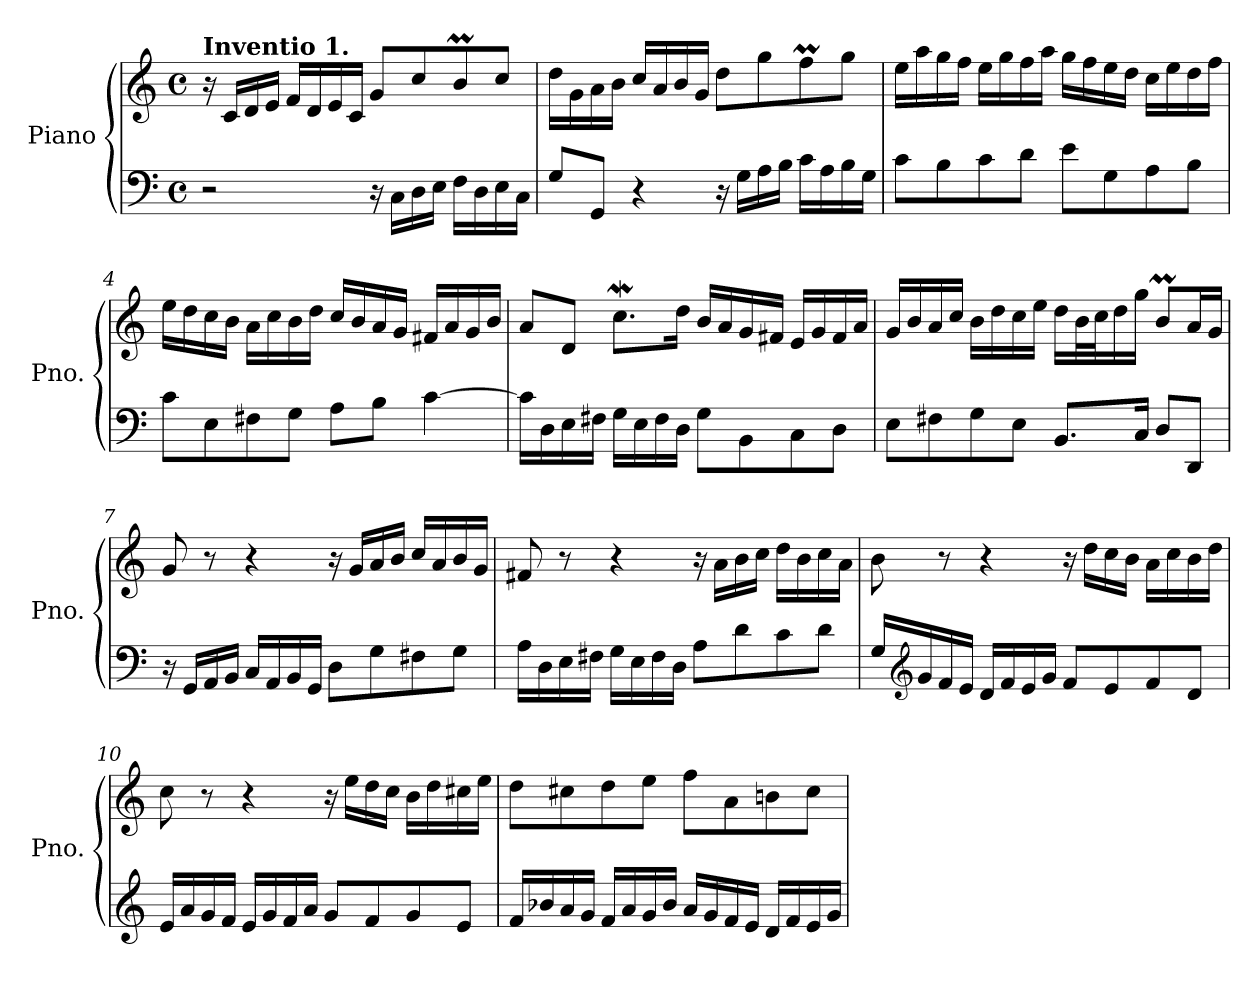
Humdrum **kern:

**kern	**kern
*part1	*part1
*staff2	*staff1
*I"Piano	*
*I'Pno.	*
*clefF4	*clefG2
*k[]	*k[]
*M4/4	*M4/4
*met(c)	*met(c)
*MM60	*MM60
=1	=1
!	!LO:TX:a:B:t=Inventio 1.
2r	16r
.	16c/LL
.	16d/
.	16e/JJ
.	16f/LL
.	16d/
.	16e/
.	16c/JJ
16r	8g/L
16C\LL	.
16D\	8cc/
16E\JJ	.
16F\LL	8bm/
16D\	.
16E\	8cc/J
16C\JJ	.
=2	=2
8G/L	16dd\LL
.	16g\
8GG/J	16a\
.	16b\JJ
4r	16cc/LL
.	16a/
.	16b/
.	16g/JJ
16r	8dd\L
16G\LL	.
16A\	8gg\
16B\JJ	.
16c\LL	8ffM\
16A\	.
16B\	8gg\J
16G\JJ	.
=3	=3
8c\L	16ee\LL
.	16aa\
8B\	16gg\
.	16ff\JJ
8c\	16ee\LL
.	16gg\
8d\J	16ff\
.	16aa\JJ
8e\L	16gg\LL
.	16ff\
8G\	16ee\
.	16dd\JJ
8A\	16cc\LL
.	16ee\
8B\J	16dd\
.	16ff\JJ
!!LO:LB:g=z
=4	=4
8c\L	16ee\LL
.	16dd\
8E\	16cc\
.	16b\JJ
8F#X\	16a\LL
.	16cc\
8G\J	16b\
.	16dd\JJ
8A\L	16cc/LL
.	16b/
8B\J	16a/
.	16g/JJ
[4c\	16f#X/LL
.	16a/
.	16g/
.	16b/JJ
=5	=5
16c\LL]	8a/L
16D\	.
16E\	8d/J
16F#X\JJ	.
16G\LL	8.ccw\L
16E\	.
16F#\	.
16D\JJ	16dd\Jk
8G\L	16b/LL
.	16a/
8BB\	16g/
.	16f#X/JJ
8C\	16e/LL
.	16g/
8D\J	16f#/
.	16a/JJ
=6	=6
8E\L	16g/LL
.	16b/
8F#X\	16a/
.	16cc/JJ
8G\	16b\LL
.	16dd\
8E\J	16cc\
.	16ee\JJ
8.BB/L	16dd\LL
.	32b\L
.	32cc\J
.	16dd\
16C/Jk	16gg\JJ
8D/L	8bm/L
8DD/J	16a/L
.	16g/JJ
=7	=7
16r	8g/
16GG/LL	.
16AA/	8r
16BB/JJ	.
16C/LL	4r
16AA/	.
16BB/	.
16GG/JJ	.
8D\L	16r
.	16g/LL
8G\	16a/
.	16b/JJ
8F#X\	16cc/LL
.	16a/
8G\J	16b/
.	16g/JJ
!!LO:LB:g=z
=8	=8
16A\LL	8f#X/
16D\	.
16E\	8r
16F#X\JJ	.
16G\LL	4r
16E\	.
16F#\	.
16D\JJ	.
8A\L	16r
.	16a\LL
8d\	16b\
.	16cc\JJ
8c\	16dd\LL
.	16b\
8d\J	16cc\
.	16a\JJ
=9	=9
16G/LL	8b\
*clefG2	*
16g/	.
16f/	8r
16e/JJ	.
16d/LL	4r
16f/	.
16e/	.
16g/JJ	.
8f/L	16r
.	16dd\LL
8e/	16cc\
.	16b\JJ
8f/	16a\LL
.	16cc\
8d/J	16b\
.	16dd\JJ
=10	=10
16e/LL	8cc\
16a/	.
16g/	8r
16f/JJ	.
16e/LL	4r
16g/	.
16f/	.
16a/JJ	.
8g/L	16r
.	16ee\LL
8f/	16dd\
.	16cc\JJ
8g/	16b\LL
.	16dd\
8e/J	16cc#X\
.	16ee\JJ
=11	=11
16f/LL	8dd\L
16b-X/	.
16a/	8cc#X\
16g/JJ	.
16f/LL	8dd\
16a/	.
16g/	8ee\J
16b-/JJ	.
16a/LL	8ff\L
16g/	.
16f/	8a\
16e/JJ	.
16d/LL	8bn\
16f/	.
16e/	8cc#\J
16g/JJ	.
=	=
*-	*-
